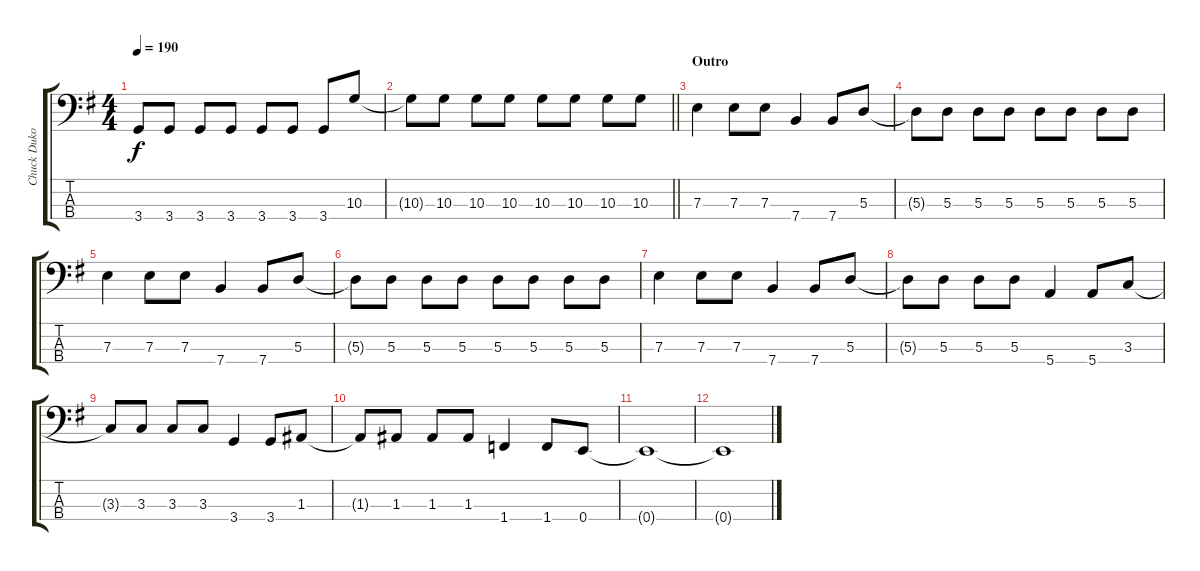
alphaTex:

\track ("Chuck Dukowski" "Chuck Duko") {instrument electricbassfinger}
\staff {score tabs}
\tuning (G2 D2 A1 E1) {hide}
\ts (4 4)
\tempo 190
\clef f4
\ks eminor
3.4{t}.8{dy f} 3.4.8 3.4.8 3.4.8 3.4.8 3.4.8 3.4.8 10.3.8 |
\barLineRight lightlight
10.3{t}.8 10.3.8 10.3.8 10.3.8 10.3.8 10.3.8 10.3.8 10.3.8 |
\section ("" "Outro")
7.3.4 7.3.8 7.3.8 7.4.4 7.4.8 5.3.8 |
5.3{t}.8 5.3.8 5.3.8 5.3.8 5.3.8 5.3.8 5.3.8 5.3.8 |
7.3.4 7.3.8 7.3.8 7.4.4 7.4.8 5.3.8 |
5.3{t}.8 5.3.8 5.3.8 5.3.8 5.3.8 5.3.8 5.3.8 5.3.8 |
7.3.4 7.3.8 7.3.8 7.4.4 7.4.8 5.3.8 |
5.3{t}.8 5.3.8 5.3.8 5.3.8 5.4.4 5.4.8 3.3.8 |
3.3{t}.8 3.3.8 3.3.8 3.3.8 3.4.4 3.4.8 1.3.8 |
1.3{t}.8 1.3.8 1.3.8 1.3.8 1.4.4 1.4.8 0.4.8 |
0.4{t}.1 |
0.4{t}.1
